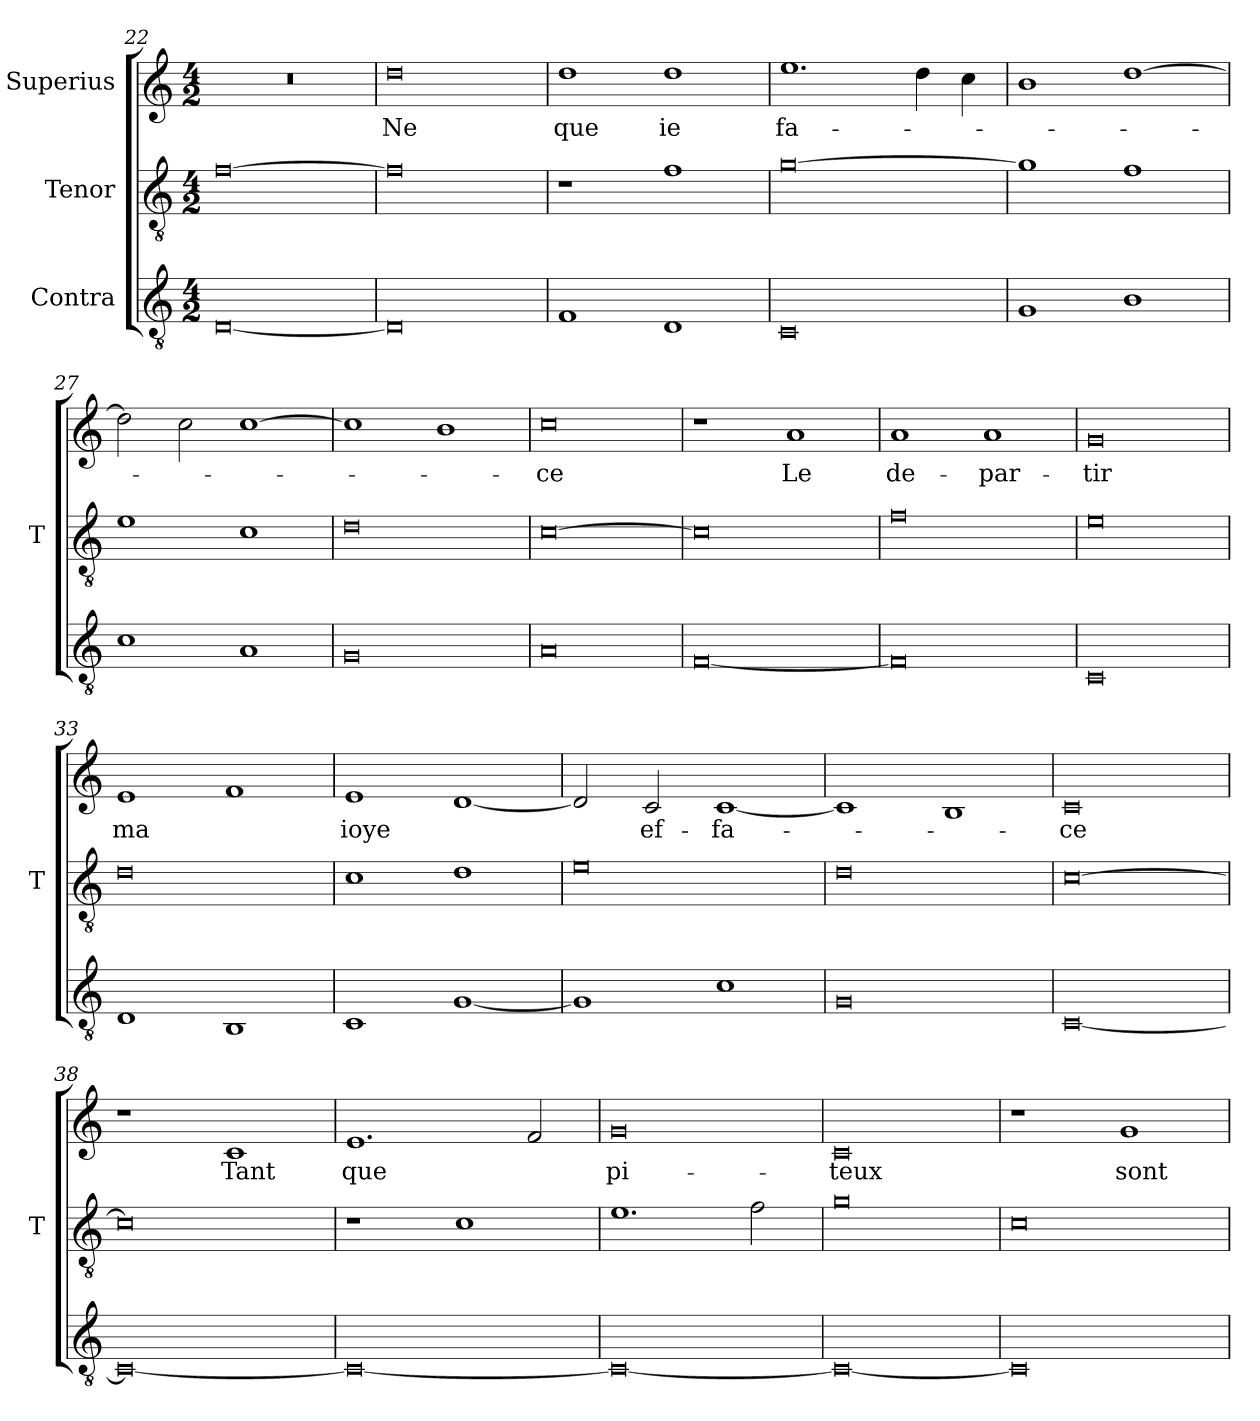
**kern	**kern	**kern	**text
*part3	*part2	*part1	*part1
*staff3	*staff2	*staff1	*staff1
*I"Contra	*I"Tenor	*I"Superius	*
*	*I'T	*	*
*clefGv2	*clefGv2	*clefG2	*
*M4/2	*M4/2	*M4/2	*
=22	=22	=22	=22
[0D	[0f	0r	.
=23	=23	=23	=23
0D]	0f]	0dd	-Ne
=24	=24	=24	=24
1F	1r	1dd	-que
1D	1f	1dd	-ie
=25	=25	=25	=25
0C	[0g	1.ee	fa-
.	.	4dd	.
.	.	4cc	.
=26	=26	=26	=26
1G	1g]	1b	.
1B	1f	[1dd	.
=27	=27	=27	=27
1c	1e	2dd]	.
.	.	2cc	.
1A	1c	[1cc	.
=28	=28	=28	=28
0G	0d	1cc]	.
.	.	1b	.
=29	=29	=29	=29
0A	[0c	0cc	-ce
=30	=30	=30	=30
[0F	0c]	1r	.
.	.	1a	-Le
=31	=31	=31	=31
0F]	0f	1a	de-
.	.	1a	-par-
=32	=32	=32	=32
0C	0e	0g	-tir
=33	=33	=33	=33
1D	0d	1e	-ma
1BB	.	1f	.
=34	=34	=34	=34
1C	1c	1e	-ioye
[1G	1d	[1d	.
=35	=35	=35	=35
1G]	0e	2d]	.
.	.	2c	ef-
1c	.	[1c	-fa-
=36	=36	=36	=36
0G	0d	1c]	.
.	.	1B	.
=37	=37	=37	=37
[0C	[0c	0c	-ce
=38	=38	=38	=38
0C_	0c]	1r	.
.	.	1c	-Tant
=39	=39	=39	=39
0C_	1r	1.e	-que
.	1c	.	.
.	.	2f	.
=40	=40	=40	=40
0C_	1.e	0g	pi-
.	2f	.	.
=41	=41	=41	=41
0C_	0g	0c	-teux
=42	=42	=42	=42
0C]	0c	1r	.
.	.	1g	-sont
=	=	=	=
*-	*-	*-	*-
